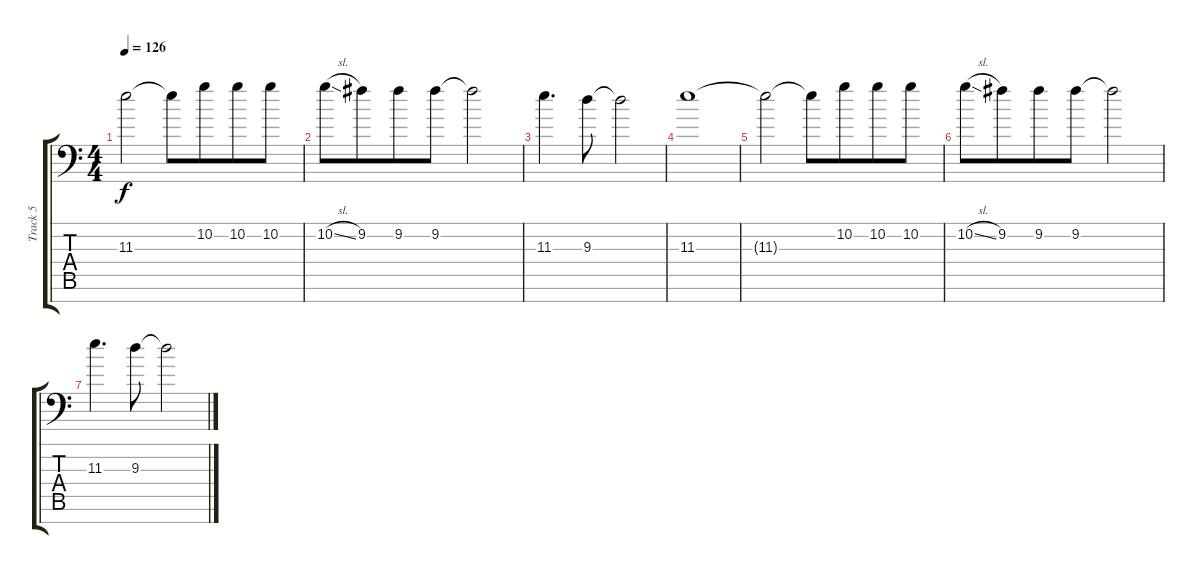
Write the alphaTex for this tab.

\track ("Track 5" "Track 5") {instrument overdrivenguitar}
\staff {score tabs}
\tuning (D4 A3 F3 C3 G2 D2 A1) {hide}
\ts (4 4)
\tempo 126
\clef f4
\ks c
11.3{t}.2{dy f} 11.3{t}.8 10.2.8{beam merge} 10.2.8 10.2.8 |
10.2{sl}.8 9.2.8{beam merge} 9.2.8 9.2.8 9.2{t}.2 |
11.3.4{d} 9.3.8 9.3{t}.2 |
11.3.1 |
11.3{t}.2 11.3{t}.8 10.2.8{beam merge} 10.2.8 10.2.8 |
10.2{sl}.8 9.2.8{beam merge} 9.2.8 9.2.8 9.2{t}.2 |
11.3.4{d} 9.3.8 9.3{t}.2
